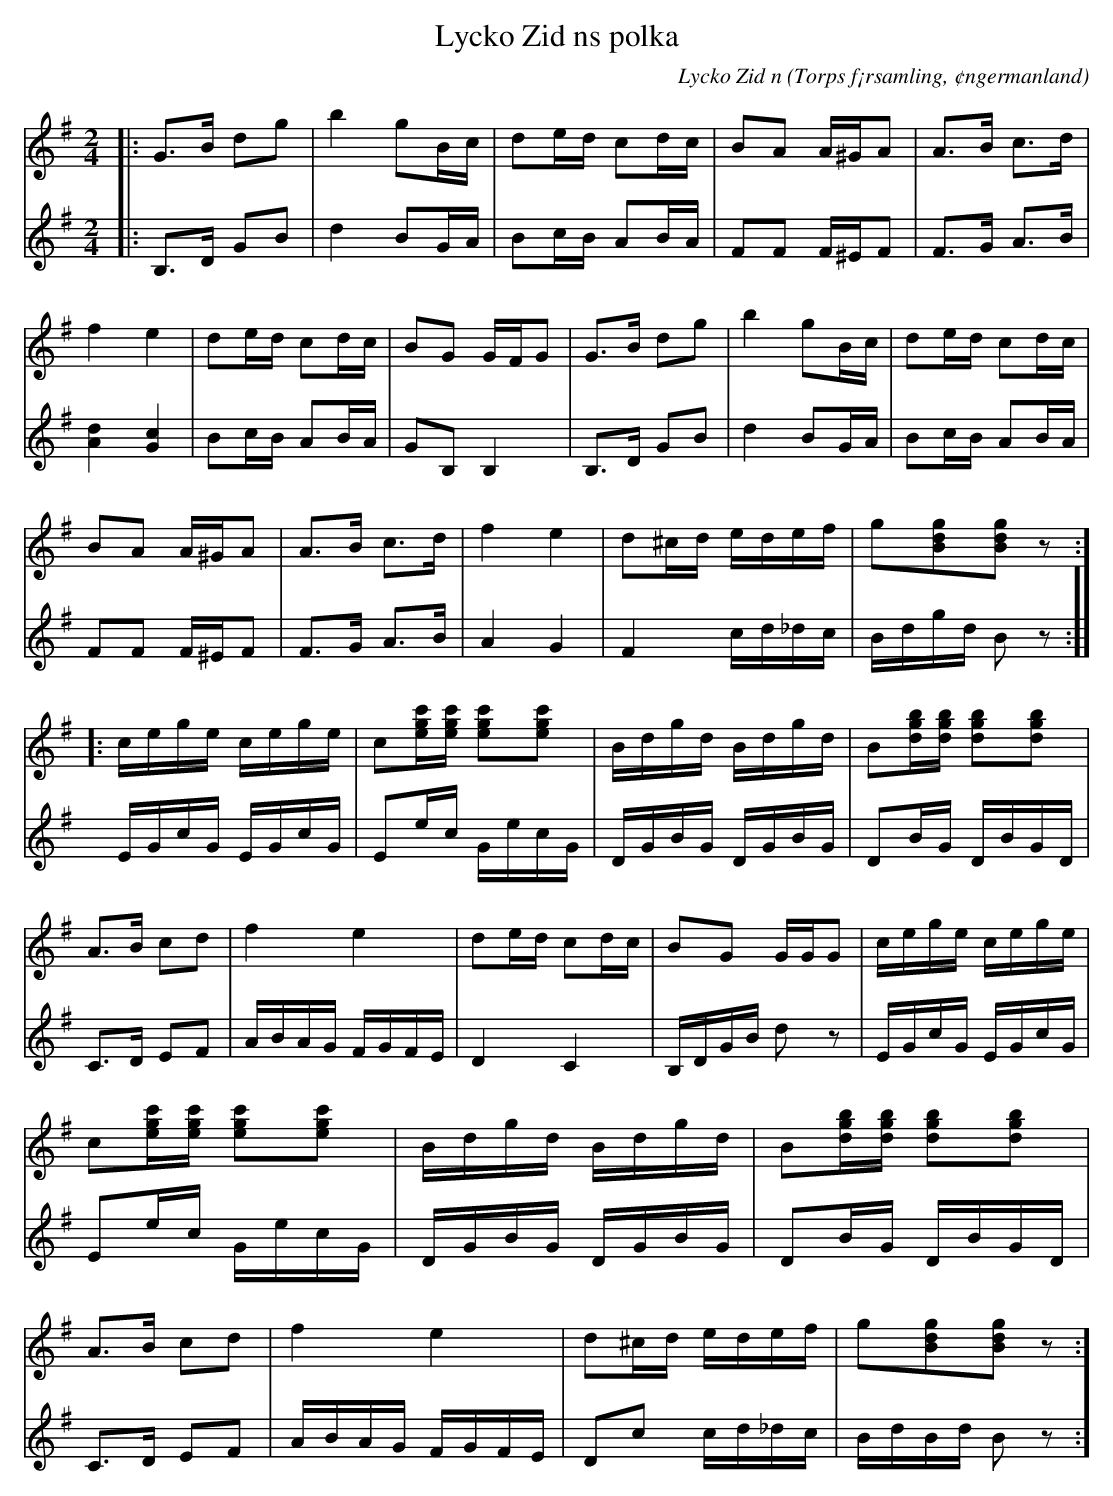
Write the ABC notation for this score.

X:1
T:Lycko Zid ns polka
O:Torps f¡rsamling, ¢ngermanland
C: Lycko Zid n
M:2/4
L:1/16
K:G
V:1
|: G3B d2g2 | b4 g2Bc | d2ed c2dc | B2A2 A^GA2 |A3B c3d | f4 e4 | d2ed c2dc | B2G2 GFG2 | G3B d2g2 | b4 g2Bc | d2ed c2dc | B2A2 A^GA2 | A3B c3d | f4 e4 | d2^cd edef | g2[gdB]2[gdB]2 z2 :][: cege cege | c2[c'ge][c'ge] [c'ge]2[c'ge]2 | Bdgd Bdgd | B2[bgd][bgd] [bgd]2[bgd]2 | A3B c2d2 | f4 e4 | d2ed c2dc | B2G2 GGG2 | cege cege | c2[c'ge][c'ge] [c'ge]2[c'ge]2 | Bdgd Bdgd | B2[bgd][bgd] [bgd]2[bgd]2 | A3B c2d2 | f4 e4 | d2^cd edef | g2[gdB]2[gdB]2 z2 :]
V:2
|: B,3D G2B2 | d4 B2GA | B2cB A2BA | F2F2 F^EF2 | F3G A3B | [dA]4 [cG]4 | B2cB A2BA | G2B,2 B,4 | B,3D G2B2 | d4 B2GA | B2cB A2BA | F2F2 F^EF2 | F3G A3B | A4 G4 | F4 cd_dc | Bdgd B2 z2 :][ EGcG EGcG | E2ec GecG | DGBG DGBG | D2BG DBGD | C3D E2F2 | ABAG FGFE | D4 C4 | B,DGB d2 z2 | EGcG EGcG | E2ec GecG | DGBG DGBG | D2BG DBGD | C3D E2F2 | ABAG FGFE | D2c2 cd_dc | BdBd B2 z2 :]
